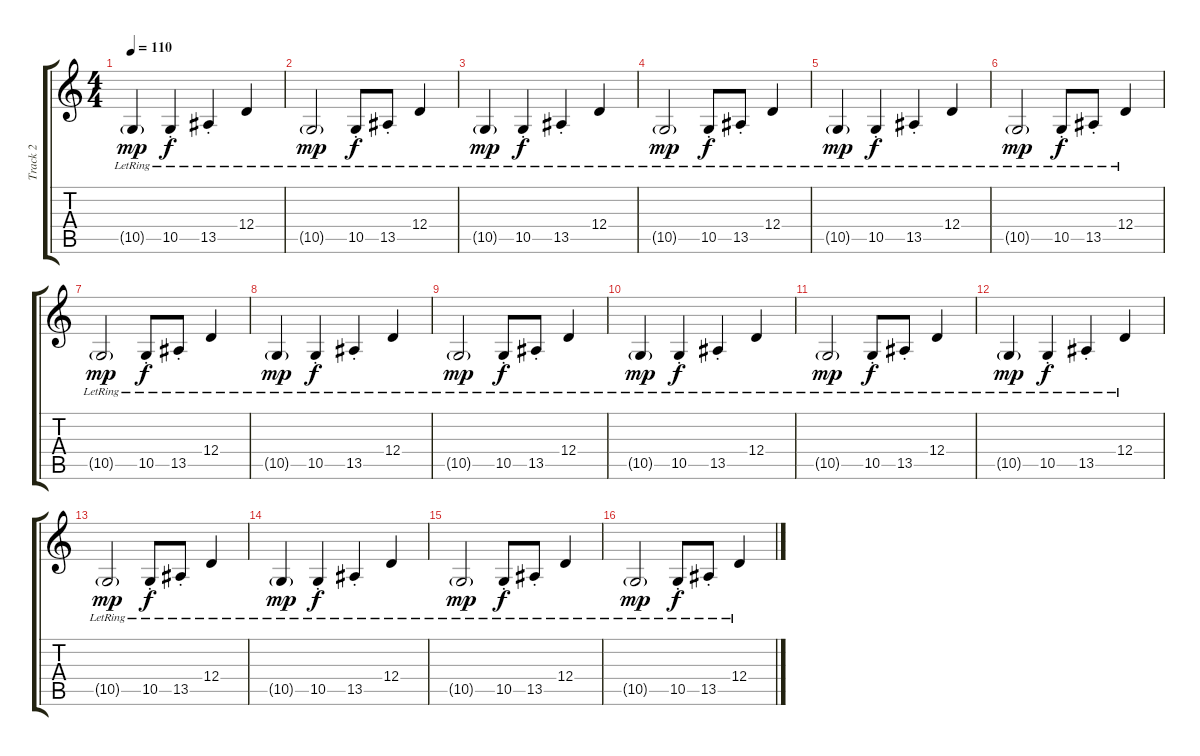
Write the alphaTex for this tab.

\track ("Track 2" "Track 2") {instrument electricpiano1}
\staff {score tabs}
\tuning (E4 B3 G3 D3 A2 E2) {hide}
\ts (4 4)
\tempo 110
\clef g2
\ks c
10.5{g lr}.4{dy mp} 10.5{st lr}.4{dy f} 13.5{st lr}.4 12.4{lr}.4 |
10.5{g lr}.2{dy mp} 10.5{st lr}.8{dy f} 13.5{st lr}.8 12.4{lr}.4 |
10.5{g lr}.4{dy mp} 10.5{st lr}.4{dy f} 13.5{st lr}.4 12.4{lr}.4 |
10.5{g lr}.2{dy mp} 10.5{st lr}.8{dy f} 13.5{st lr}.8 12.4{lr}.4 |
10.5{g lr}.4{dy mp} 10.5{st lr}.4{dy f} 13.5{st lr}.4 12.4{lr}.4 |
10.5{g lr}.2{dy mp} 10.5{st lr}.8{dy f} 13.5{st lr}.8 12.4{lr}.4 |
10.5{g lr}.2{dy mp} 10.5{st lr}.8{dy f} 13.5{st lr}.8 12.4{lr}.4 |
10.5{g lr}.4{dy mp} 10.5{st lr}.4{dy f} 13.5{st lr}.4 12.4{lr}.4 |
10.5{g lr}.2{dy mp} 10.5{st lr}.8{dy f} 13.5{st lr}.8 12.4{lr}.4 |
10.5{g lr}.4{dy mp} 10.5{st lr}.4{dy f} 13.5{st lr}.4 12.4{lr}.4 |
10.5{g lr}.2{dy mp} 10.5{st lr}.8{dy f} 13.5{st lr}.8 12.4{lr}.4 |
10.5{g lr}.4{dy mp} 10.5{st lr}.4{dy f} 13.5{st lr}.4 12.4{lr}.4 |
10.5{g lr}.2{dy mp} 10.5{st lr}.8{dy f} 13.5{st lr}.8 12.4{lr}.4 |
10.5{g lr}.4{dy mp} 10.5{st lr}.4{dy f} 13.5{st lr}.4 12.4{lr}.4 |
10.5{g lr}.2{dy mp} 10.5{st lr}.8{dy f} 13.5{st lr}.8 12.4{lr}.4 |
10.5{g lr}.2{dy mp} 10.5{st lr}.8{dy f} 13.5{st lr}.8 12.4{lr}.4
